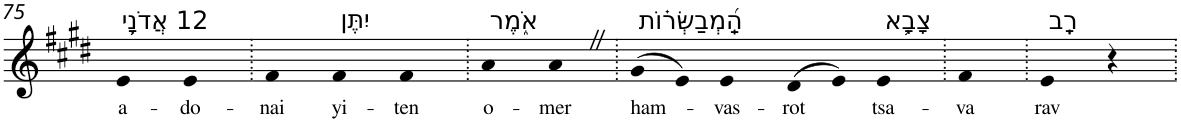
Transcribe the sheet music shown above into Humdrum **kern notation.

**kern	**text
*part1	*part1
*staff1	*staff1
*I"Piano	*
*I'Pno	*
!!LO:PB:g=z
*clefG2	*
*k[f#c#g#d#]	*
*E:	*
=75	=75
!LO:TX:a:t=12 אֲדֹנָ֥י	!
!	!LO:LY:b
4e	a-
!	!LO:LY:b
4e	-do-
=76.	=76.
!	!LO:LY:b
4f#	-nai
!LO:TX:a:t=יִתֶּן	!
!	!LO:LY:b
4f#	yi-
!	!LO:LY:b
4f#	-ten
=77.	=77.
!LO:TX:a:t=אֹ֑מֶר	!
!	!LO:LY:b
4a	o-
!	!LO:LY:b
4aZ	-mer
=78.	=78.
!LO:TX:a:t=הַֽ֝מְבַשְּׂר֗וֹת	!
!	!LO:LY:b
(>8g#	ham-
8e)	.
!	!LO:LY:b
4e	-vas-
!	!LO:LY:b
(>8d#	-rot
8e)	.
!LO:TX:a:t=צָבָ֥א	!
!	!LO:LY:b
4e	tsa-
=79.	=79.
!	!LO:LY:b
4f#	-va
=80.	=80.
!LO:TX:a:t=רָֽב	!
!	!LO:LY:b
4e	rav
4r	.
=.	=.
*-	*-
